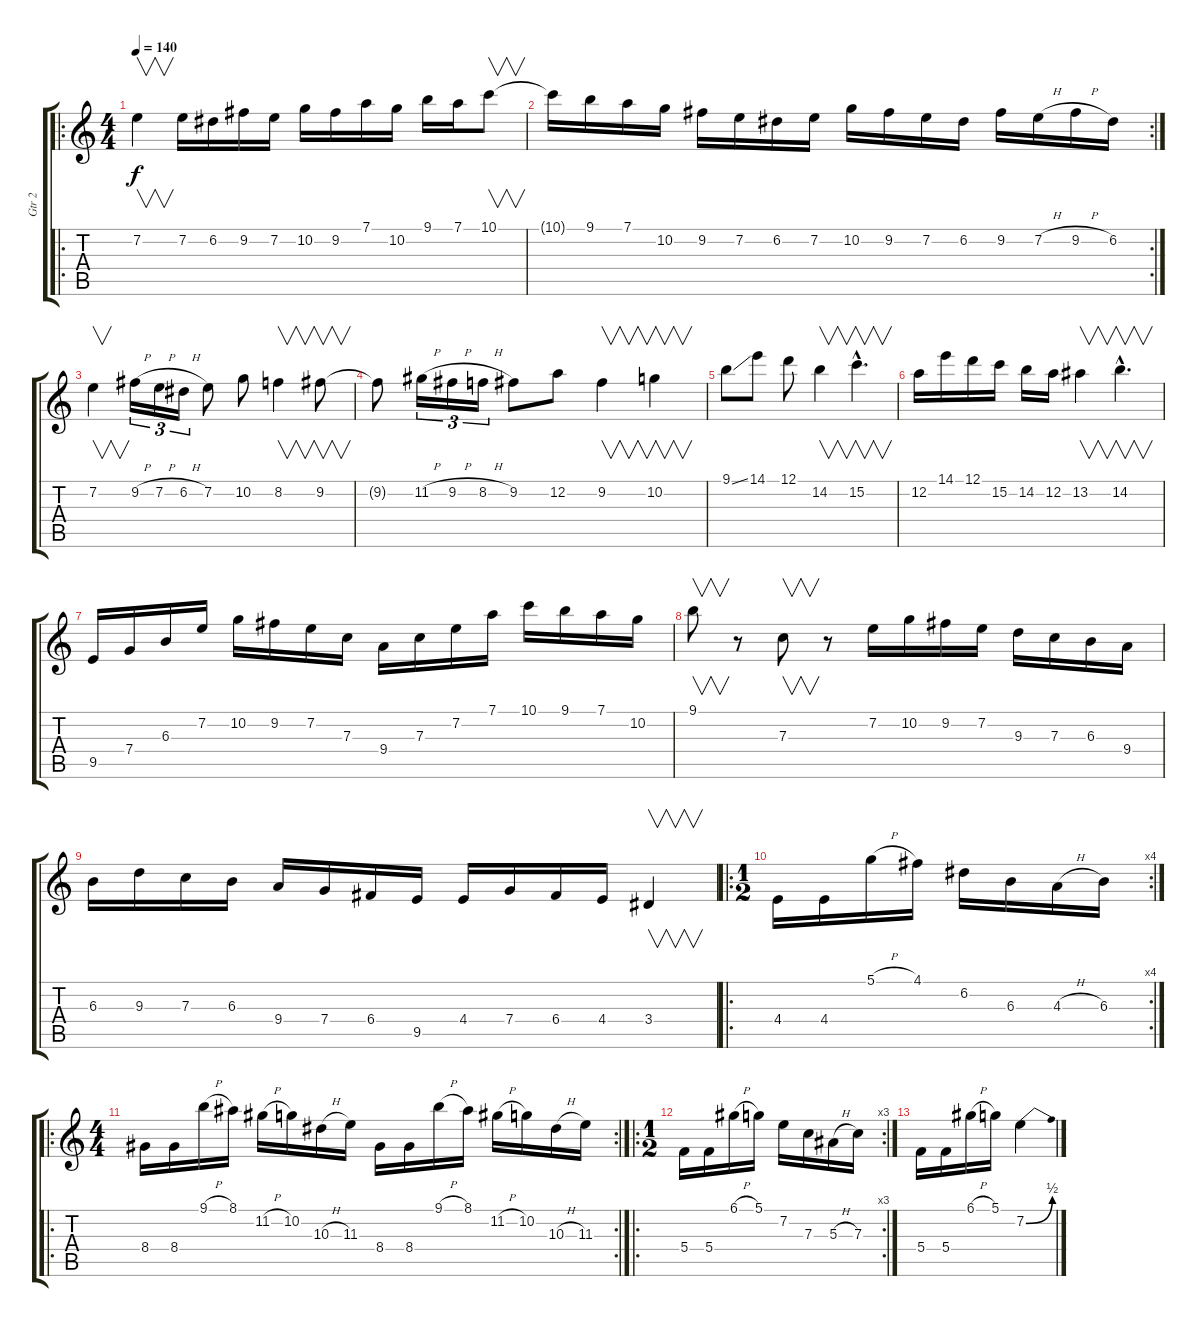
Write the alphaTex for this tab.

\track ("Gtr 2" "Gtr 2") {instrument overdrivenguitar}
\staff {score tabs}
\tuning (D4 A3 F3 C3 G2 D2) {hide}
\ro
\ts (4 4)
\tempo 140
\clef g2
\ks c
7.2.4{v dy f instrument overdrivenguitar} 7.2.16 6.2.16 9.2.16 7.2.16 10.2.16 9.2.16 7.1.16 10.2.16 9.1.16 7.1.16 10.1.8{v} |
\rc 2
10.1{t}.16 9.1.16 7.1.16 10.2.16 9.2.16 7.2.16 6.2.16 7.2.16 10.2.16 9.2.16 7.2.16 6.2.16 9.2.16 7.2{h}.16 9.2{h}.16 6.2.16 |
7.2.4{v} 9.2{h}.16{tu (3 2)} 7.2{h}.16{tu (3 2)} 6.2{h}.16{tu (3 2)} 7.2.8 10.2.8 8.2.4{v} 9.2.8{v} |
9.2{t}.8 11.2{h}.16{tu (3 2)} 9.2{h}.16{tu (3 2)} 8.2{h}.16{tu (3 2)} 9.2.8 12.2.8 9.2.4{v} 10.2.4{v} |
9.1{ss}.8 14.1.8 12.1.8 14.2.4{v} 15.2{hac}.4{v d} |
12.2.16 14.1.16 12.1.16 15.2.16 14.2.16 12.2.16 13.2.4{v} 14.2{hac}.4{v d} |
9.5.16 7.4.16 6.3.16 7.2.16 10.2.16 9.2.16 7.2.16 7.3.16 9.4.16 7.3.16 7.2.16 7.1.16 10.1.16 9.1.16 7.1.16 10.2.16 |
9.1.8{v} r.8 7.3.8{v} r.8 7.2.16 10.2.16 9.2.16 7.2.16 9.3.16 7.3.16 6.3.16 9.4.16 |
6.3.16 9.3.16 7.3.16 6.3.16 9.4.16 7.4.16 6.4.16 9.5.16 4.4.16 7.4.16 6.4.16 4.4.16 3.4.4{v} |
\ro
\rc 4
\ts (1 2)
4.4.16 4.4.16 5.1{h}.16 4.1.16 6.2.16 6.3.16 4.3{h}.16 6.3.16 |
\ro
\rc 2
\ts (4 4)
8.4.16 8.4.16 9.1{h}.16 8.1.16 11.2{h}.16 10.2.16 10.3{h}.16 11.3.16 8.4.16 8.4.16 9.1{h}.16 8.1.16 11.2{h}.16 10.2.16 10.3{h}.16 11.3.16 |
\ro
\rc 3
\ts (1 2)
5.4.16 5.4.16 6.1{h}.16 5.1.16 7.2.16 7.3.16 5.3{h}.16 7.3.16 |
5.4.16 5.4.16 6.1{h}.16 5.1.16 7.2{be (bend 0 0 60 2)}.4
